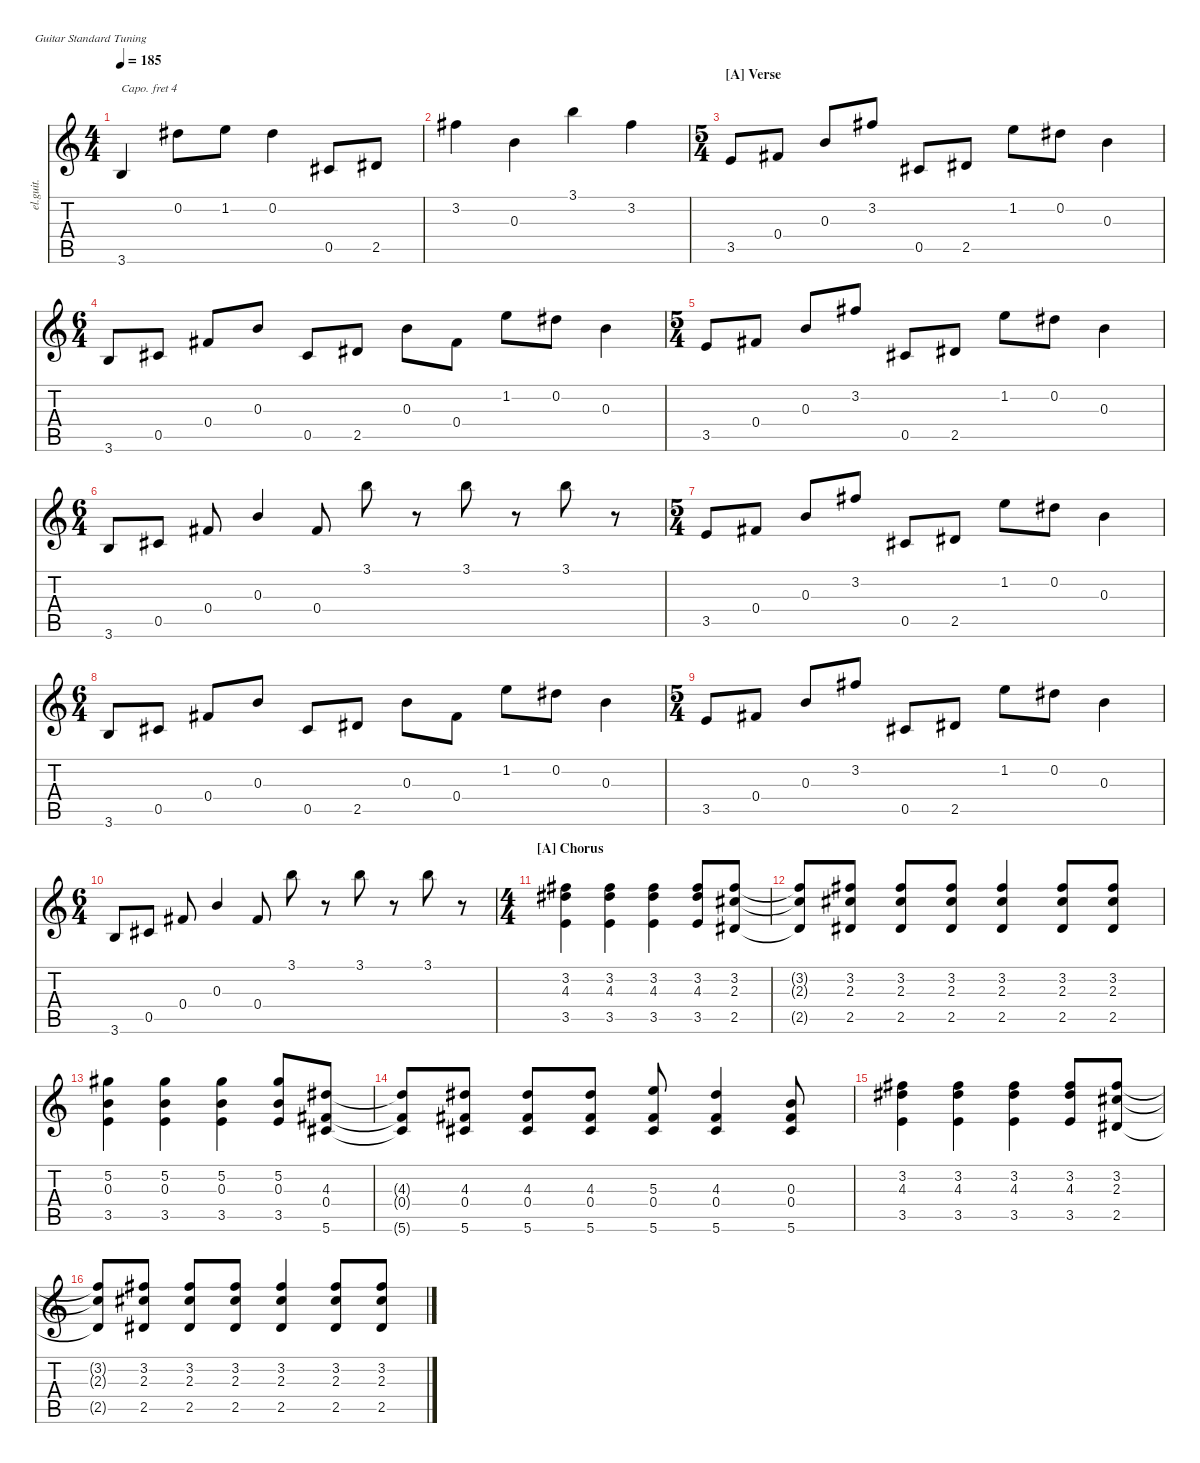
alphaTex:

\defaultSystemsLayout 4
\hideDynamics
\bracketExtendMode nobrackets
\otherSystemsTrackNameOrientation horizontal
\track ("Clean Guitar" "el.guit.") {instrument electricguitarclean}
\staff {score tabs}
\capo 4
\tuning (E4 B3 G3 D3 A2 E2)
\ts (4 4)
\tempo 185
\clef g2
\ks aminor
3.6.4{dy mf beam Up} 0.2{acc #}.8{beam Down} 1.2.8{beam Down} 0.2{acc #}.4{beam Down} 0.5{acc #}.8{beam Up} 2.5{acc #}.8{beam Up} |
3.2{acc #}.4{beam Down} 0.3.4{beam Down} 3.1.4{beam Down} 3.2{acc #}.4{beam Down} |
\ts (5 4)
\section ("A" "Verse")
3.5.8{beam Up} 0.4{acc #}.8{beam Up} 0.3.8{beam Up} 3.2{acc #}.8{beam Up} 0.5{acc #}.8{beam Up} 2.5{acc #}.8{beam Up} 1.2.8{beam Down} 0.2{acc #}.8{beam Down} 0.3.4{beam Down} |
\ts (6 4)
3.6.8{beam Up} 0.5{acc #}.8{beam Up} 0.4{acc #}.8{beam Up} 0.3.8{beam Up} 0.5{acc #}.8{beam Up} 2.5{acc #}.8{beam Up} 0.3.8{beam Down} 0.4{acc #}.8{beam Down} 1.2.8{beam Down} 0.2{acc #}.8{beam Down} 0.3.4{beam Down} |
\ts (5 4)
3.5.8{beam Up} 0.4{acc #}.8{beam Up} 0.3.8{beam Up} 3.2{acc #}.8{beam Up} 0.5{acc #}.8{beam Up} 2.5{acc #}.8{beam Up} 1.2.8{beam Down} 0.2{acc #}.8{beam Down} 0.3.4{beam Down} |
\ts (6 4)
3.6.8{beam Up} 0.5{acc #}.8{beam Up} 0.4{acc #}.8{beam Up} 0.3.4{beam Up} 0.4{acc #}.8{beam Up} 3.1.8{beam Down} r.8{beam Down} 3.1.8{beam Down} r.8{beam Down} 3.1.8{beam Down} r.8{beam Down} |
\ts (5 4)
3.5.8{beam Up} 0.4{acc #}.8{beam Up} 0.3.8{beam Up} 3.2{acc #}.8{beam Up} 0.5{acc #}.8{beam Up} 2.5{acc #}.8{beam Up} 1.2.8{beam Down} 0.2{acc #}.8{beam Down} 0.3.4{beam Down} |
\ts (6 4)
3.6.8{beam Up} 0.5{acc #}.8{beam Up} 0.4{acc #}.8{beam Up} 0.3.8{beam Up} 0.5{acc #}.8{beam Up} 2.5{acc #}.8{beam Up} 0.3.8{beam Down} 0.4{acc #}.8{beam Down} 1.2.8{beam Down} 0.2{acc #}.8{beam Down} 0.3.4{beam Down} |
\ts (5 4)
3.5.8{beam Up} 0.4{acc #}.8{beam Up} 0.3.8{beam Up} 3.2{acc #}.8{beam Up} 0.5{acc #}.8{beam Up} 2.5{acc #}.8{beam Up} 1.2.8{beam Down} 0.2{acc #}.8{beam Down} 0.3.4{beam Down} |
\ts (6 4)
3.6.8{beam Up} 0.5{acc #}.8{beam Up} 0.4{acc #}.8{beam Up} 0.3.4{beam Up} 0.4{acc #}.8{beam Up} 3.1.8{beam Down} r.8{beam Down} 3.1.8{beam Down} r.8{beam Down} 3.1.8{beam Down} r.8{beam Down} |
\ts (4 4)
\section ("A" "Chorus")
(3.5 4.3{acc #} 3.2{acc #}).4{beam Down} (3.2{acc #} 4.3{acc #} 3.5).4{beam Down} (3.2{acc #} 4.3{acc #} 3.5).4{beam Down} (3.2{acc #} 4.3{acc #} 3.5).8{beam Up} (3.2{acc #} 2.3{acc #} 2.5{acc #}).8{beam Up} |
(3.2{t acc #} 2.3{t acc #} 2.5{t acc #}).8{beam Up} (2.5{acc #} 2.3{acc #} 3.2{acc #}).8{beam Up} (3.2{acc #} 2.3{acc #} 2.5{acc #}).8{beam Up} (3.2{acc #} 2.3{acc #} 2.5{acc #}).8{beam Up} (3.2{acc #} 2.3{acc #} 2.5{acc #}).4{beam Up} (3.2{acc #} 2.3{acc #} 2.5{acc #}).8{beam Up} (3.2{acc #} 2.3{acc #} 2.5{acc #}).8{beam Up} |
(3.5 0.3 5.2{acc #}).4{beam Down} (5.2{acc #} 0.3 3.5).4{beam Down} (5.2{acc #} 0.3 3.5).4{beam Down} (5.2{acc #} 0.3 3.5).8{beam Up} (4.3{acc #} 0.4{acc #} 5.6{acc #}).8{beam Up} |
(4.3{t acc #} 0.4{t acc #} 5.6{t acc #}).8{beam Up} (4.3{acc #} 0.4{acc #} 5.6{acc #}).8{beam Up} (4.3{acc #} 0.4{acc #} 5.6{acc #}).8{beam Up} (4.3{acc #} 0.4{acc #} 5.6{acc #}).8{beam Up} (5.3 0.4{acc #} 5.6{acc #}).8{beam Up} (4.3{acc #} 0.4{acc #} 5.6{acc #}).4{beam Up} (0.3 0.4{acc #} 5.6{acc #}).8{beam Up} |
(3.5 4.3{acc #} 3.2{acc #}).4{beam Down} (3.2{acc #} 4.3{acc #} 3.5).4{beam Down} (3.2{acc #} 4.3{acc #} 3.5).4{beam Down} (3.2{acc #} 4.3{acc #} 3.5).8{beam Up} (3.2{acc #} 2.3{acc #} 2.5{acc #}).8{beam Up} |
(3.2{t acc #} 2.3{t acc #} 2.5{t acc #}).8{beam Up} (2.5{acc #} 2.3{acc #} 3.2{acc #}).8{beam Up} (3.2{acc #} 2.3{acc #} 2.5{acc #}).8{beam Up} (3.2{acc #} 2.3{acc #} 2.5{acc #}).8{beam Up} (3.2{acc #} 2.3{acc #} 2.5{acc #}).4{beam Up} (3.2{acc #} 2.3{acc #} 2.5{acc #}).8{beam Up} (3.2{acc #} 2.3{acc #} 2.5{acc #}).8{beam Up}
